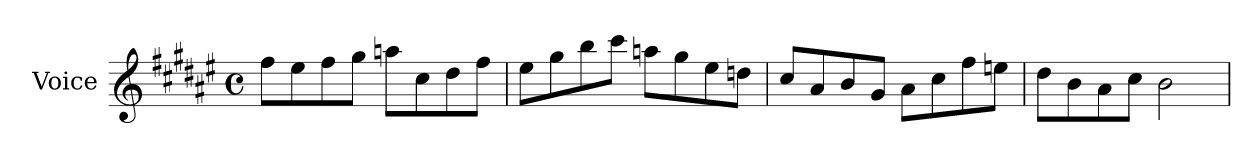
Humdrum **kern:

**kern
*part1
*staff1
*I"Voice
*I'Voice
*clefG2
*k[f#c#g#d#a#e#]
*M4/4
*met(c)
=1
8ff#\L
8ee#\
8ff#\
8gg#\J
8aan\L
8cc#\
8dd#\
8ff#\J
=2
8ee#\L
8gg#\
8bb\
8ccc#\J
8aan\L
8gg#\
8ee#\
8ddn\J
=3
8cc#/L
8a#/
8b/
8g#/J
8a#\L
8cc#\
8ff#\
8een\J
=4
8dd#\L
8b\
8a#\
8cc#\J
2b\
=
*-
